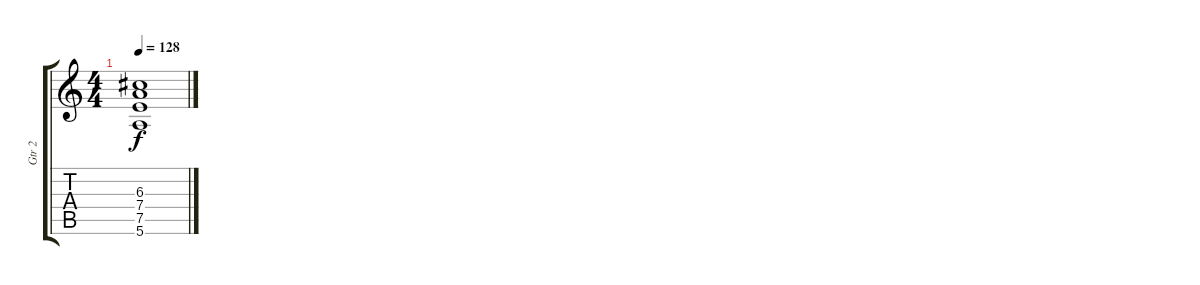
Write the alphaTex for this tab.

\track ("Gtr 2" "Gtr 2") {instrument overdrivenguitar}
\staff {score tabs}
\tuning (E4 B3 G3 D3 A2 E2) {hide}
\ts (4 4)
\tempo 128
\clef g2
\ks c
(6.3 7.4 7.5 5.6).1{dy f}
